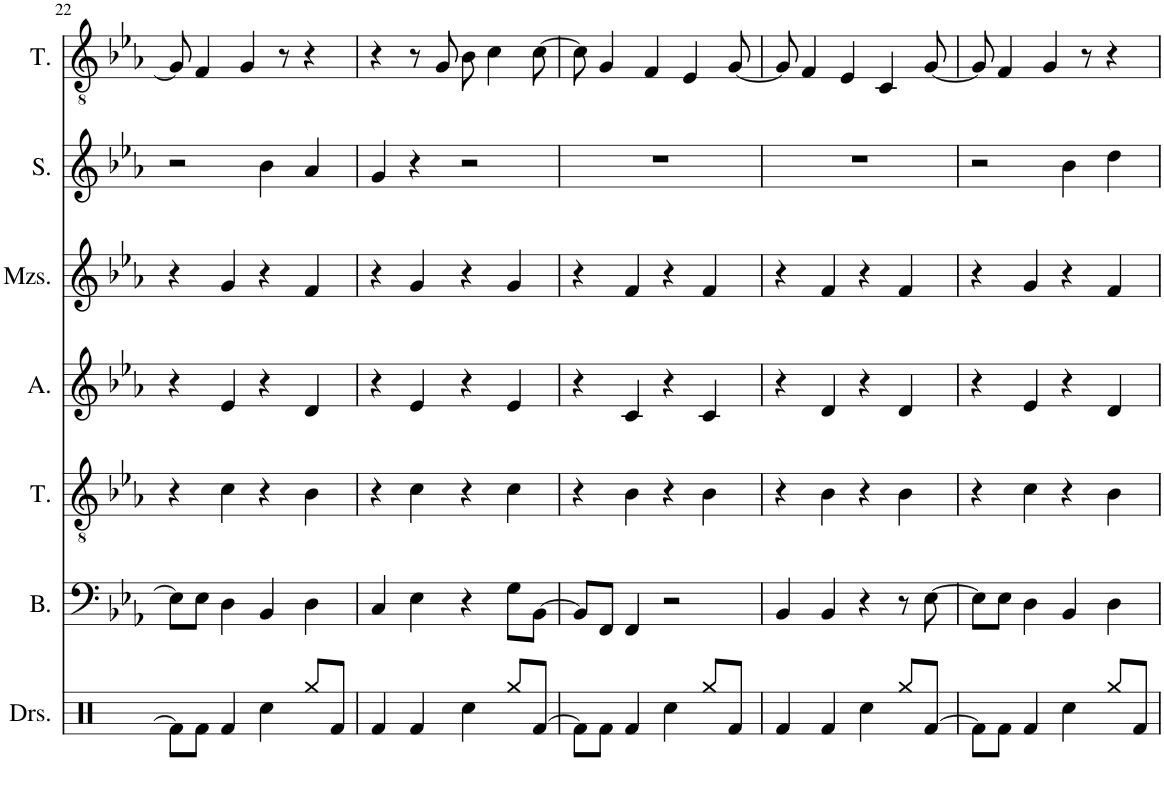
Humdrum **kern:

**kern	**kern	**kern	**kern	**kern	**kern	**kern
*part7	*part6	*part5	*part4	*part3	*part2	*part1
*staff7	*staff6	*staff5	*staff4	*staff3	*staff2	*staff1
*I"Drumset	*I"Bass	*I"Tenor	*I"Alto	*I"Mezzo-soprano	*I"Soprano	*I"Tenor
*I'Drs.	*I'B.	*I'T.	*I'A.	*I'Mzs.	*I'S.	*I'T.
!!LO:PB:g=z
*clefX	*clefF4	*clefGv2	*clefG2	*clefG2	*clefG2	*clefGv2
*k[]	*k[b-e-a-]	*k[b-e-a-]	*k[b-e-a-]	*k[b-e-a-]	*k[b-e-a-]	*k[b-e-a-]
*M2/2	*M2/2	*M2/2	*M2/2	*M2/2	*M2/2	*M2/2
*met(c|)	*met(c|)	*met(c|)	*met(c|)	*met(c|)	*met(c|)	*met(c|)
=22	=22	=22	=22	=22	=22	=22
8Rf\L]	8E-\L]	4r	4r	4r	2r	8G/]
8Rf\J	8E-\J	.	.	.	.	4F/
4Rf/	4D\	4c\	4e-/	4g/	.	.
.	.	.	.	.	.	4G/
4Rcc\	4BB-/	4r	4r	4r	4b-\	.
.	.	.	.	.	.	8r
8Rgg/L	4D\	4B-\	4d/	4f/	4a-/	4r
8Rf/J	.	.	.	.	.	.
=23	=23	=23	=23	=23	=23	=23
4Rf/	4C/	4r	4r	4r	4g/	4r
4Rf/	4E-\	4c\	4e-/	4g/	4r	8r
.	.	.	.	.	.	8G/
4Rcc\	4r	4r	4r	4r	2r	8B-\
.	.	.	.	.	.	4c\
8Rgg/L	8G\L	4c\	4e-/	4g/	.	.
[8Rf/J	[8BB-\J	.	.	.	.	[8c\
=24	=24	=24	=24	=24	=24	=24
8Rf\L]	8BB-/L]	4r	4r	4r	1r	8c\]
8Rf\J	8FF/J	.	.	.	.	4G/
4Rf/	4FF/	4B-\	4c/	4f/	.	.
.	.	.	.	.	.	4F/
4Rcc\	2r	4r	4r	4r	.	.
.	.	.	.	.	.	4E-/
8Rgg/L	.	4B-\	4c/	4f/	.	.
8Rf/J	.	.	.	.	.	[8G/
=25	=25	=25	=25	=25	=25	=25
4Rf/	4BB-/	4r	4r	4r	1r	8G/]
.	.	.	.	.	.	4F/
4Rf/	4BB-/	4B-\	4d/	4f/	.	.
.	.	.	.	.	.	4E-/
4Rcc\	4r	4r	4r	4r	.	.
.	.	.	.	.	.	4C/
8Rgg/L	8r	4B-\	4d/	4f/	.	.
[8Rf/J	[8E-\	.	.	.	.	[8G/
=26	=26	=26	=26	=26	=26	=26
8Rf\L]	8E-\L]	4r	4r	4r	2r	8G/]
8Rf\J	8E-\J	.	.	.	.	4F/
4Rf/	4D\	4c\	4e-/	4g/	.	.
.	.	.	.	.	.	4G/
4Rcc\	4BB-/	4r	4r	4r	4b-\	.
.	.	.	.	.	.	8r
8Rgg/L	4D\	4B-\	4d/	4f/	4dd\	4r
8Rf/J	.	.	.	.	.	.
=	=	=	=	=	=	=
*-	*-	*-	*-	*-	*-	*-
